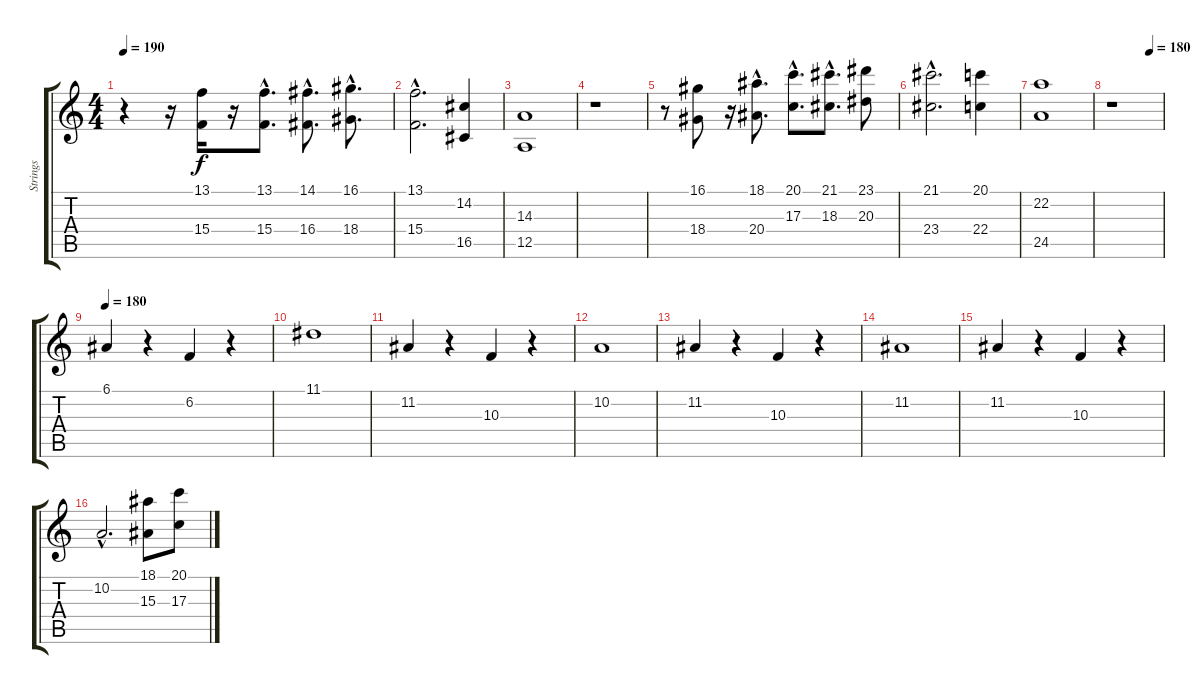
\track ("Strings" "Strings") {instrument stringensemble1}
\staff {score tabs}
\tuning (E4 B3 G3 D3 A2 E2) {hide}
\ts (4 4)
\tempo 190
\clef g2
\ks c
r.4{dy f} r.16 (13.1 15.4).16 r.16 (13.1{hac} 15.4{hac}).8{d} (14.1{hac} 16.4{hac}).8{d} (16.1{hac} 18.4{hac}).8{d} |
(13.1{hac} 15.4{hac}).2{d} (14.2 16.5).4 |
(14.3 12.5).1 |
r.1 |
r.8 (16.1 18.4).8 r.16 (18.1{hac} 20.4{hac}).8{d} (20.1{hac} 17.3{hac}).8{d} (21.1{hac} 18.3{hac}).8{d} (23.1 20.3).8 |
(21.1{hac} 23.4{hac}).2{d} (20.1 22.4).4 |
(22.2 24.5).1 |
\tempo (180 0.75)
r.1 |
\tempo 180
6.1.4 r.4 6.2.4 r.4 |
11.1.1 |
11.2.4 r.4 10.3.4 r.4 |
10.2.1 |
11.2.4 r.4 10.3.4 r.4 |
11.2.1 |
11.2.4 r.4 10.3.4 r.4 |
10.2{hac}.2{d} (18.1 15.3).8{volume 14} (20.1 17.3).8
